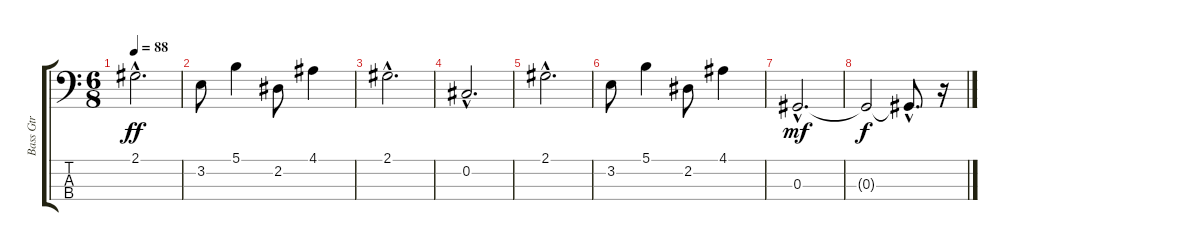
\track ("Bass Gtr            " "Bass Gtr  ") {instrument electricbassfinger}
\staff {score tabs}
\tuning (Gb2 Db2 Ab1 Eb1) {hide}
\ts (6 8)
\tempo 88
\clef f4
\ks c
2.1{hac}.2{d dy ff} |
3.2.8 5.1.4 2.2.8 4.1.4 |
2.1{hac}.2{d} |
0.2{hac}.2{d} |
2.1{hac}.2{d} |
3.2.8 5.1.4 2.2.8 4.1.4 |
0.3{hac}.2{d dy mf} |
0.3{t}.2{dy f} 0.3{hac t}.8{d} r.16
